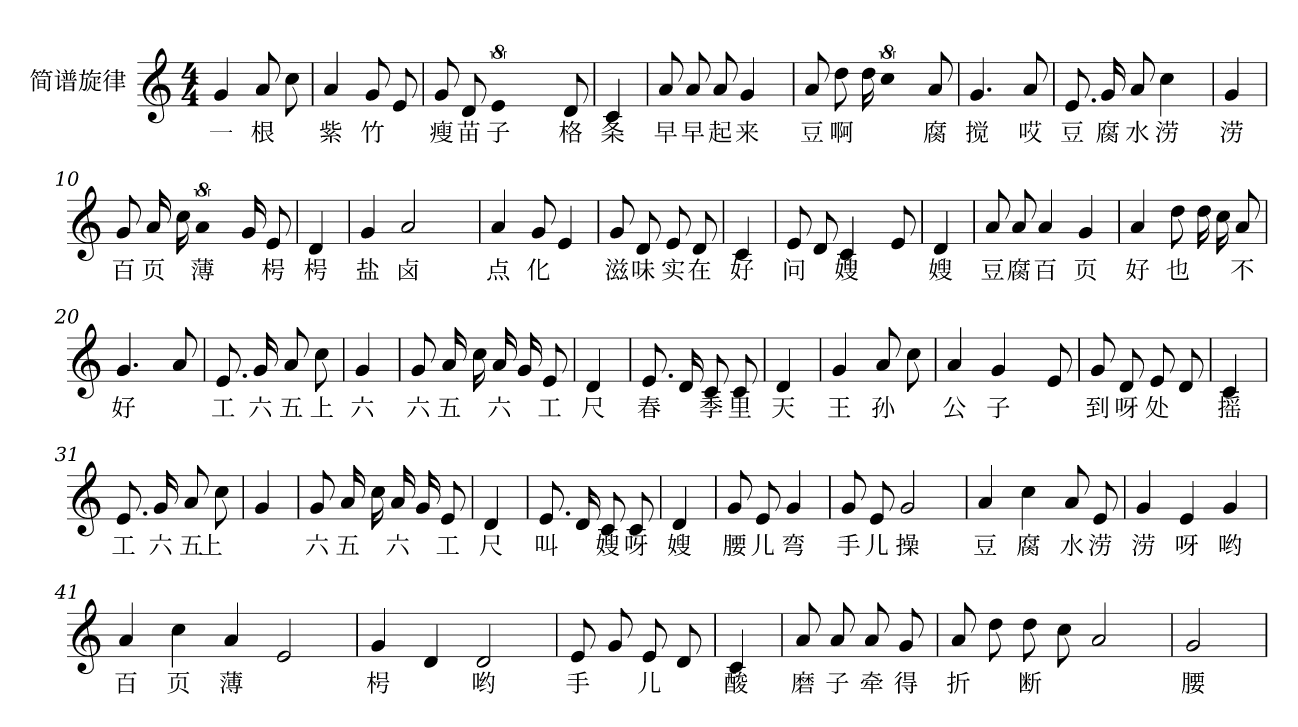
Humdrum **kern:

**kern	**text
*part1	*part1
*staff1	*staff1
*I"简谱旋律	*
*k[]	*
*M4/4	*
=1	=1
4g	一
8a	根
8cc	.
=2	=2
4a	紫
8g	竹
8e	.
=3	=3
8g	瘦
8d	苗
!LO:N:vis=2	!
8%5e	子
8d	格
=4	=4
4c	条
=5	=5
8a	早
8a	早
8a	起
!LO:N:vis=4	!
4.g	来
=6	=6
8a	豆
8dd	啊
16dd	.
!LO:N:vis=4	!
16%5cc	.
8a	腐
=7	=7
4.g	搅
8a	哎
=8	=8
8.e	豆
16g	腐
8a	水
!LO:N:vis=4	!
4.cc	涝
=9	=9
4g	涝
=10	=10
8g	百
16a	页
16cc	.
!LO:N:vis=4	!
16%5a	薄
16g	.
8e	枵
=11	=11
4d	枵
=12	=12
4g	盐
!LO:N:vis=2	!
2.a	卤
=13	=13
4a	点
8g	化
4e	.
=14	=14
8g	滋
8d	味
8e	实
8d	在
=15	=15
4c	好
=16	=16
8e	问
8d	.
!LO:N:vis=4	!
4.c	嫂
8e	.
=17	=17
4d	嫂
=18	=18
8a	豆
8a	腐
4a	百
4g	页
=19	=19
4a	好
8dd	也
16dd	.
16cc	.
8a	不
=20	=20
4.g	好
8a	.
=21	=21
8.e	工
16g	六
8a	五
8cc	上
=22	=22
4g	六
=23	=23
8g	六
16a	五
16cc	.
16a	六
16g	.
8e	工
=24	=24
4d	尺
=25	=25
8.e	春
16d	.
8c	季
8c	里
=26	=26
4d	天
=27	=27
4g	王
8a	孙
8cc	.
=28	=28
4a	公
!LO:N:vis=4	!
4.g	子
8e	.
=29	=29
8g	到
8d	呀
8e	处
8d	.
=30	=30
4c	摇
=31	=31
8.e	工
16g	六
8a	五
8cc	上
=32	=32
4g	.
=33	=33
8g	六
16a	五
16cc	.
16a	六
16g	.
8e	工
=34	=34
4d	尺
=35	=35
8.e	叫
16d	.
8c	嫂
8c	呀
=36	=36
4d	嫂
=37	=37
8g	腰
8e	儿
4g	弯
=38	=38
8g	手
8e	儿
2g	操
=39	=39
4a	豆
4cc	腐
8a	水
8e	涝
=40	=40
4g	涝
4e	呀
4g	哟
=41	=41
4a	百
4cc	页
4a	薄
2e	.
=42	=42
4g	枵
4d	.
2d	哟
=43	=43
8e	手
8g	.
8e	儿
8d	.
=44	=44
4c	酸
=45	=45
8a	磨
8a	子
8a	牵
8g	得
=46	=46
8a	折
8dd	.
8dd	断
8cc	.
2a	.
=47	=47
2g	腰
=	=
*-	*-
